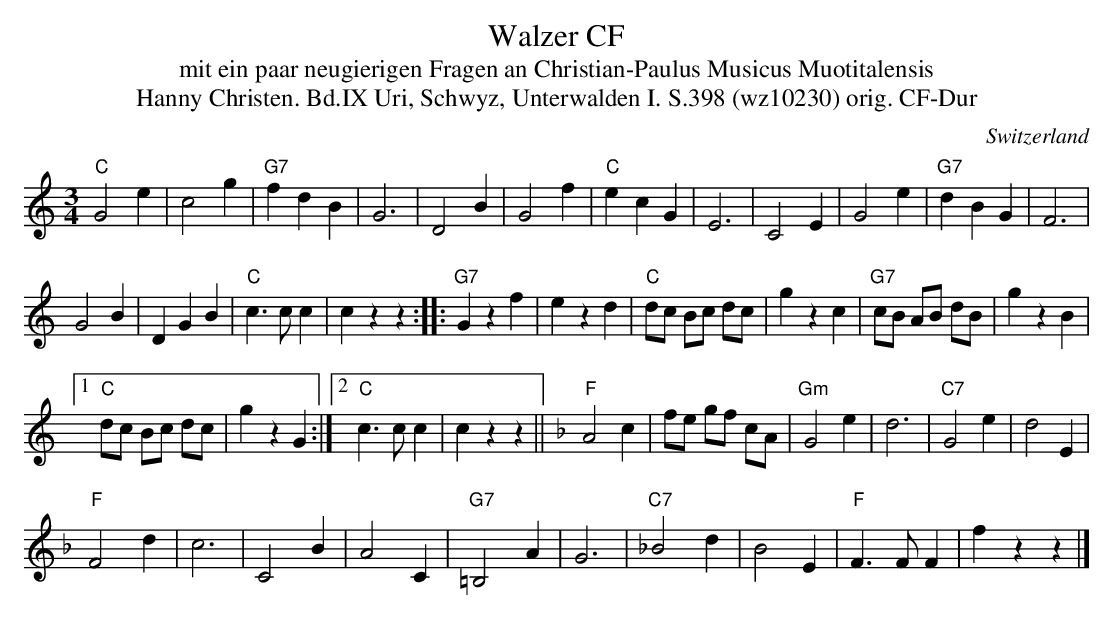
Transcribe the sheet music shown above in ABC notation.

X:1
T: Walzer CF
T: mit ein paar neugierigen Fragen an Christian-Paulus Musicus Muotitalensis
T:Hanny Christen. Bd.IX Uri, Schwyz, Unterwalden I. S.398 (wz10230) orig. CF-Dur
M:3/4
L:1/4
O:Switzerland
K:C major
"C"G2e | c2g | "G7"fdB | G3 | D2B | G2f | "C"ecG | E3 | C2E | G2e | "G7"dBG | F3 |
G2B | DGB | "C"c>cc | czz :: "G7"Gzf | ezd | [L:1/8] "C"dc Bc dc | g2z2c2 | "G7"cB AB dB | g2z2B2 |1
"C"dc Bc dc | g2z2G2 :|2 "C"c3c c2 | c2 z2z2 || [K:F] "F"A4c2 | fe gf cA | [L:1/4] "Gm"G2e | d3 | "C7"G2e | d2E |
"F"F2d | c3 | C2B | A2C | "G7"=B,2A | G3 | "C7"_B2d | B2E | "F"F>F F | fzz |]
